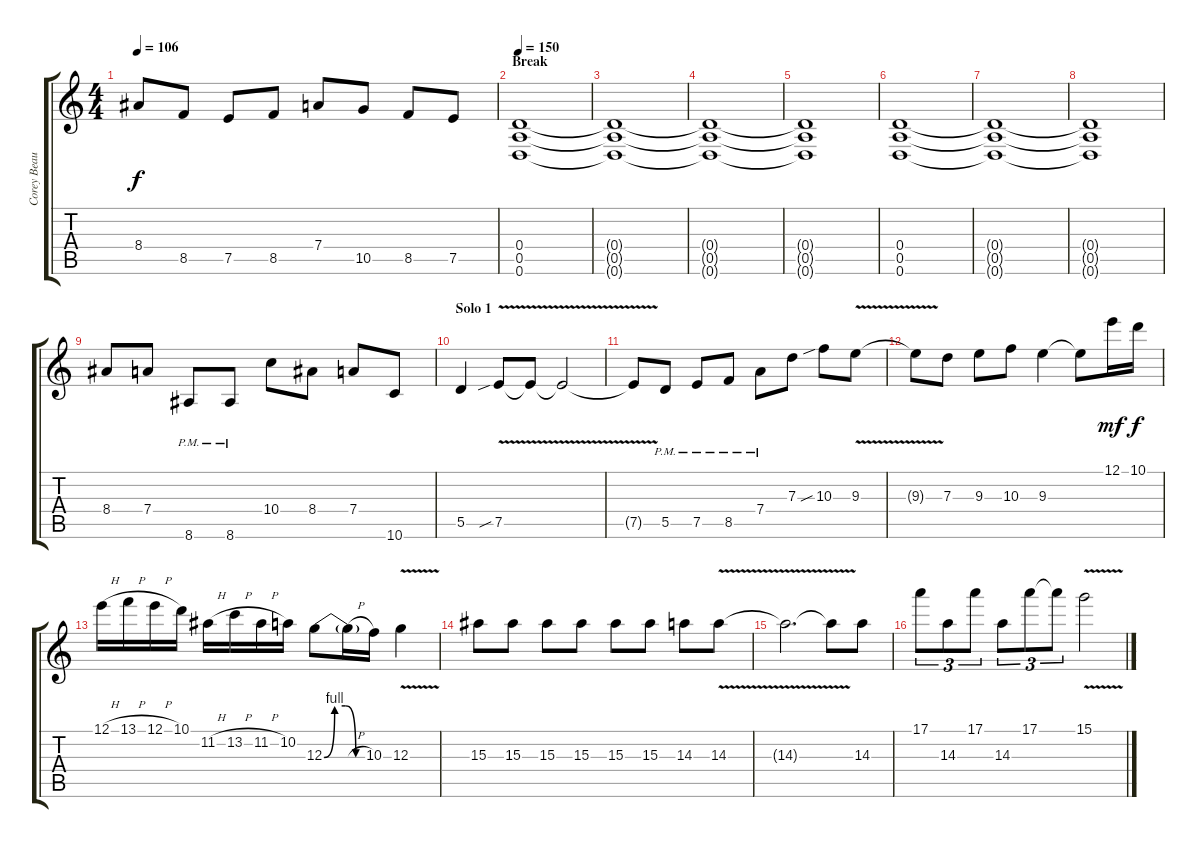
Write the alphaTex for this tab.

\track ("Corey Beaulieu" "Corey Beau") {instrument distortionguitar}
\staff {score tabs}
\tuning (E4 B3 G3 D3 A2 D2) {hide}
\ts (4 4)
\tempo 106
\clef g2
\ks c
8.4{t}.8{dy f} 8.5.8 7.5.8 8.5.8 7.4.8 10.5.8 8.5.8 7.5.8 |
\section ("" "Break")
\tempo 150
(0.4 0.5 0.6).1 |
(0.4{t} 0.5{t} 0.6{t}).1 |
(0.4{t} 0.5{t} 0.6{t}).1 |
(0.4{t} 0.5{t} 0.6{t}).1 |
(0.4 0.5 0.6).1 |
(0.4{t} 0.5{t} 0.6{t}).1 |
(0.4{t} 0.5{t} 0.6{t}).1 |
8.4.8 7.4.8 8.6{pm}.8 8.6{pm}.8 10.4.8 8.4.8 7.4.8 10.6.8 |
\section ("" "Solo 1")
5.5.4{volume 16} 7.5{v sib}.8 7.5{v t}.8 7.5{v t}.2 |
7.5{t}.8 5.5{pm}.8 7.5{pm}.8 8.5{pm}.8 7.4{pm}.8 7.3.8 10.3{sib}.8 9.3{v}.8 |
9.3{v t}.8 7.3.8 9.3.8 10.3.8 9.3.4 9.3{t}.8 12.1.16{dy mf} 10.1.16{dy f} |
12.1{h}.16 13.1{h}.16 12.1{h}.16 10.1.16 11.2{h}.16 13.2{h}.16 11.2{h}.16 10.2.16 12.3{be (custom 0 0 15 4 30 4 45 0 60 0)}.8 12.3{h t}.16 10.3.16 12.3{v}.4 |
15.3.8 15.3.8 15.3.8 15.3.8 15.3.8 15.3.8 14.3.8 14.3{v}.8 |
14.3{v t}.2{d} 14.3{v t}.8 14.3.8 |
17.1.8{tu (3 2)} 14.3.8{tu (3 2)} 17.1.8{tu (3 2)} 14.3.8{tu (3 2)} 17.1.8{tu (3 2)} 17.1{t}.8{tu (3 2)} 15.1{v}.2
